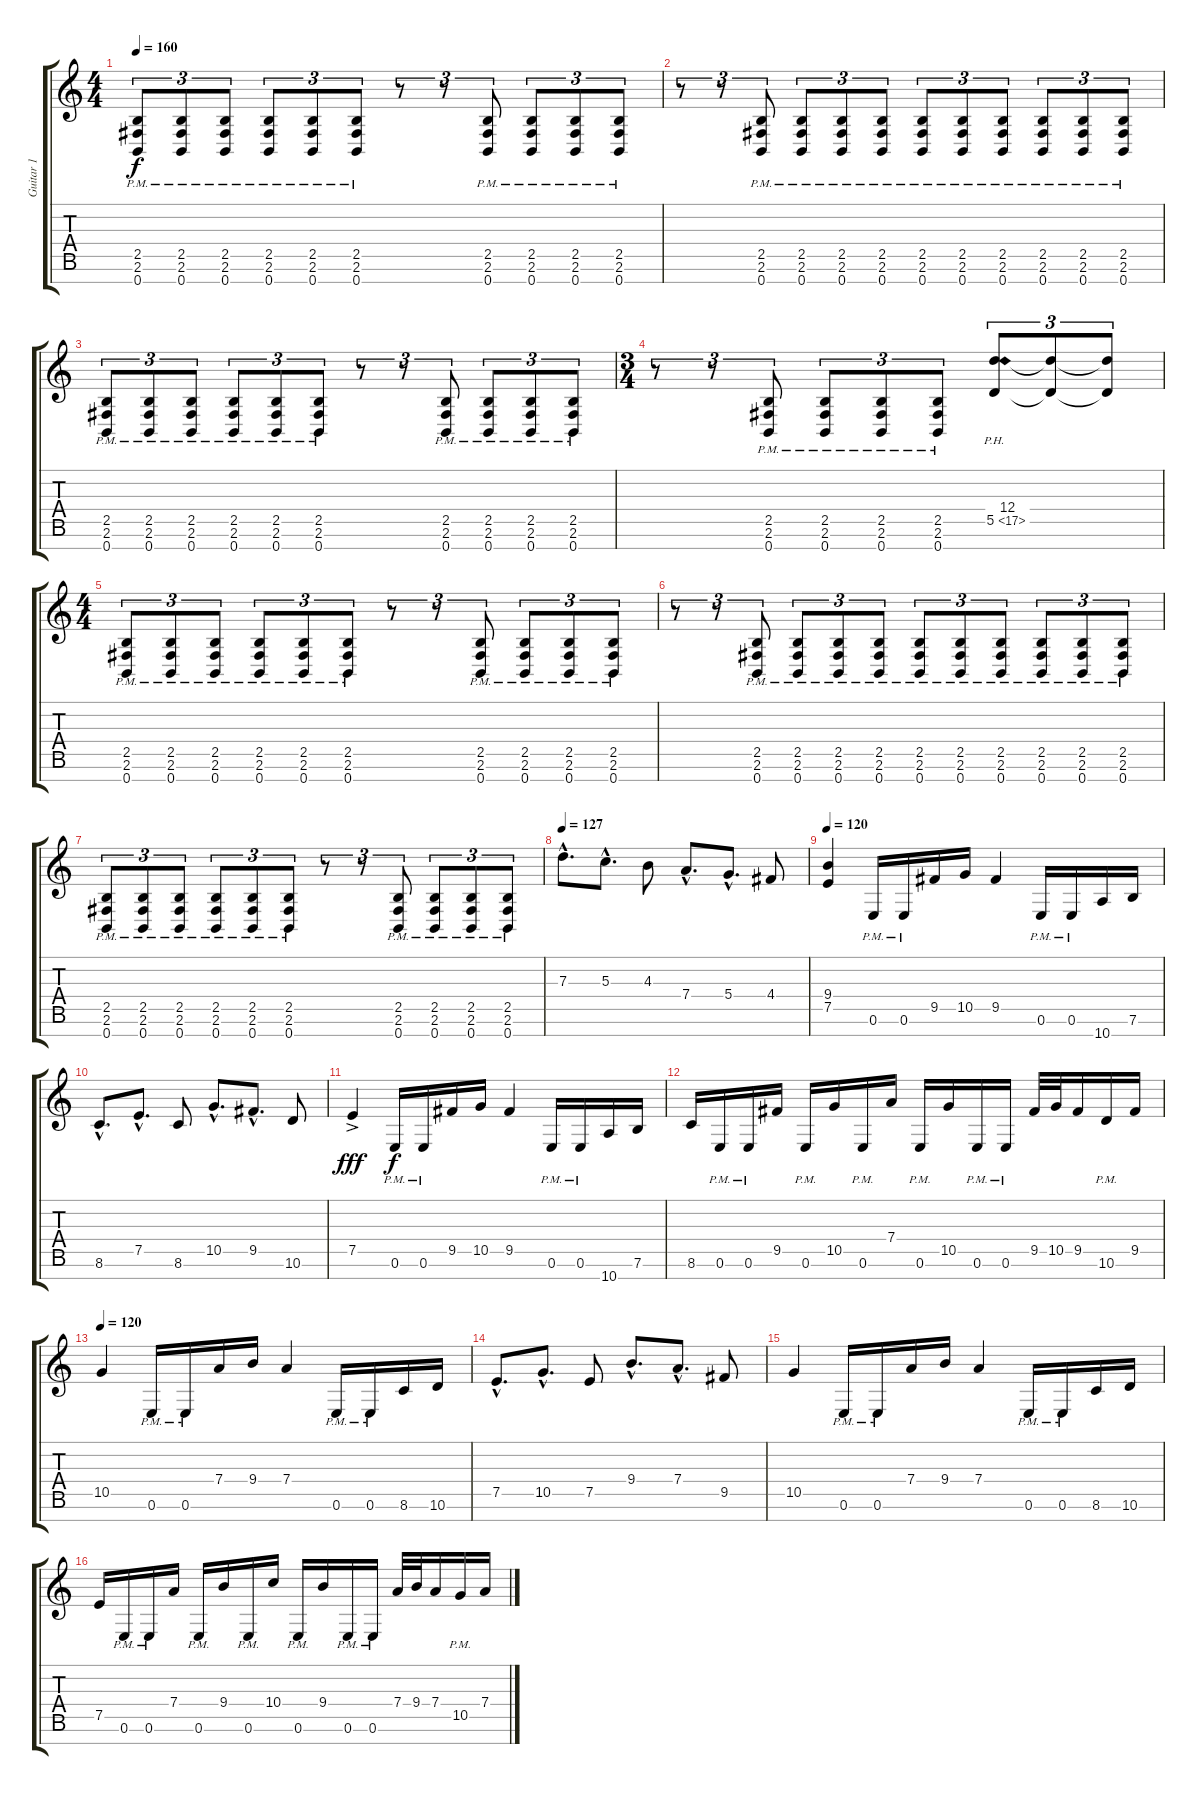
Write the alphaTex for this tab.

\track ("Guitar 1" "Guitar 1") {instrument overdrivenguitar}
\staff {score tabs}
\tuning (E4 B3 G3 D3 A2 E2 B1) {hide}
\ts (4 4)
\tempo 160
\clef g2
\ks c
(2.5{pm} 2.6{pm} 0.7{pm}).8{tu (3 2) dy f} (2.5{pm} 2.6{pm} 0.7{pm}).8{tu (3 2)} (2.5{pm} 2.6{pm} 0.7{pm}).8{tu (3 2)} (2.5{pm} 2.6{pm} 0.7{pm}).8{tu (3 2)} (2.5{pm} 2.6{pm} 0.7{pm}).8{tu (3 2)} (2.5{pm} 2.6{pm} 0.7{pm}).8{tu (3 2)} r.8{tu (3 2)} r.8{tu (3 2)} (2.5{pm} 2.6{pm} 0.7{pm}).8{tu (3 2)} (2.5{pm} 2.6{pm} 0.7{pm}).8{tu (3 2)} (2.5{pm} 2.6{pm} 0.7{pm}).8{tu (3 2)} (2.5{pm} 2.6{pm} 0.7{pm}).8{tu (3 2)} |
r.8{tu (3 2)} r.8{tu (3 2)} (2.5{pm} 2.6{pm} 0.7{pm}).8{tu (3 2)} (2.5{pm} 2.6{pm} 0.7{pm}).8{tu (3 2)} (2.5{pm} 2.6{pm} 0.7{pm}).8{tu (3 2)} (2.5{pm} 2.6{pm} 0.7{pm}).8{tu (3 2)} (2.5{pm} 2.6{pm} 0.7{pm}).8{tu (3 2)} (2.5{pm} 2.6{pm} 0.7{pm}).8{tu (3 2)} (2.5{pm} 2.6{pm} 0.7{pm}).8{tu (3 2)} (2.5{pm} 2.6{pm} 0.7{pm}).8{tu (3 2)} (2.5{pm} 2.6{pm} 0.7{pm}).8{tu (3 2)} (2.5{pm} 2.6{pm} 0.7{pm}).8{tu (3 2)} |
(2.5{pm} 2.6{pm} 0.7{pm}).8{tu (3 2)} (2.5{pm} 2.6{pm} 0.7{pm}).8{tu (3 2)} (2.5{pm} 2.6{pm} 0.7{pm}).8{tu (3 2)} (2.5{pm} 2.6{pm} 0.7{pm}).8{tu (3 2)} (2.5{pm} 2.6{pm} 0.7{pm}).8{tu (3 2)} (2.5{pm} 2.6{pm} 0.7{pm}).8{tu (3 2)} r.8{tu (3 2)} r.8{tu (3 2)} (2.5{pm} 2.6{pm} 0.7{pm}).8{tu (3 2)} (2.5{pm} 2.6{pm} 0.7{pm}).8{tu (3 2)} (2.5{pm} 2.6{pm} 0.7{pm}).8{tu (3 2)} (2.5{pm} 2.6{pm} 0.7{pm}).8{tu (3 2)} |
\ts (3 4)
r.8{tu (3 2)} r.8{tu (3 2)} (2.5{pm} 2.6{pm} 0.7{pm}).8{tu (3 2)} (2.5{pm} 2.6{pm} 0.7{pm}).8{tu (3 2)} (2.5{pm} 2.6{pm} 0.7{pm}).8{tu (3 2)} (2.5{pm} 2.6{pm} 0.7{pm}).8{tu (3 2)} (12.4 5.5{ph 12}).8{tu (3 2)} (12.4{t} 5.5{t}).8{tu (3 2)} (12.4{t} 5.5{t}).8{tu (3 2)} |
\ts (4 4)
(2.5{pm} 2.6{pm} 0.7{pm}).8{tu (3 2)} (2.5{pm} 2.6{pm} 0.7{pm}).8{tu (3 2)} (2.5{pm} 2.6{pm} 0.7{pm}).8{tu (3 2)} (2.5{pm} 2.6{pm} 0.7{pm}).8{tu (3 2)} (2.5{pm} 2.6{pm} 0.7{pm}).8{tu (3 2)} (2.5{pm} 2.6{pm} 0.7{pm}).8{tu (3 2)} r.8{tu (3 2)} r.8{tu (3 2)} (2.5{pm} 2.6{pm} 0.7{pm}).8{tu (3 2)} (2.5{pm} 2.6{pm} 0.7{pm}).8{tu (3 2)} (2.5{pm} 2.6{pm} 0.7{pm}).8{tu (3 2)} (2.5{pm} 2.6{pm} 0.7{pm}).8{tu (3 2)} |
r.8{tu (3 2)} r.8{tu (3 2)} (2.5{pm} 2.6{pm} 0.7{pm}).8{tu (3 2)} (2.5{pm} 2.6{pm} 0.7{pm}).8{tu (3 2)} (2.5{pm} 2.6{pm} 0.7{pm}).8{tu (3 2)} (2.5{pm} 2.6{pm} 0.7{pm}).8{tu (3 2)} (2.5{pm} 2.6{pm} 0.7{pm}).8{tu (3 2)} (2.5{pm} 2.6{pm} 0.7{pm}).8{tu (3 2)} (2.5{pm} 2.6{pm} 0.7{pm}).8{tu (3 2)} (2.5{pm} 2.6{pm} 0.7{pm}).8{tu (3 2)} (2.5{pm} 2.6{pm} 0.7{pm}).8{tu (3 2)} (2.5{pm} 2.6{pm} 0.7{pm}).8{tu (3 2)} |
(2.5{pm} 2.6{pm} 0.7{pm}).8{tu (3 2)} (2.5{pm} 2.6{pm} 0.7{pm}).8{tu (3 2)} (2.5{pm} 2.6{pm} 0.7{pm}).8{tu (3 2)} (2.5{pm} 2.6{pm} 0.7{pm}).8{tu (3 2)} (2.5{pm} 2.6{pm} 0.7{pm}).8{tu (3 2)} (2.5{pm} 2.6{pm} 0.7{pm}).8{tu (3 2)} r.8{tu (3 2)} r.8{tu (3 2)} (2.5{pm} 2.6{pm} 0.7{pm}).8{tu (3 2)} (2.5{pm} 2.6{pm} 0.7{pm}).8{tu (3 2)} (2.5{pm} 2.6{pm} 0.7{pm}).8{tu (3 2)} (2.5{pm} 2.6{pm} 0.7{pm}).8{tu (3 2)} |
\tempo 127
7.3{hac}.8{d} 5.3{hac}.8{d} 4.3.8 7.4{hac}.8{d} 5.4{hac}.8{d} 4.4.8 |
\tempo 120
(9.4 7.5).4 0.6{pm}.16 0.6{pm}.16 9.5.16 10.5.16 9.5.4 0.6{pm}.16 0.6{pm}.16 10.7.16 7.6.16 |
8.6{hac}.8{d} 7.5{hac}.8{d} 8.6.8 10.5{hac}.8{d} 9.5{hac}.8{d} 10.6.8 |
7.5{ac}.4{dy fff} 0.6{pm}.16{dy f} 0.6{pm}.16 9.5.16 10.5.16 9.5.4 0.6{pm}.16 0.6{pm}.16 10.7.16 7.6.16 |
8.6.16 0.6{pm}.16 0.6{pm}.16 9.5.16 0.6{pm}.16 10.5.16 0.6{pm}.16 7.4.16 0.6{pm}.16 10.5.16 0.6{pm}.16 0.6{pm}.16 9.5.32 10.5.32 9.5.16 10.6{pm}.16 9.5.16 |
\tempo 120
10.5.4 0.6{pm}.16 0.6{pm}.16 7.4.16 9.4.16 7.4.4 0.6{pm}.16 0.6{pm}.16 8.6.16 10.6.16 |
7.5{hac}.8{d} 10.5{hac}.8{d} 7.5.8 9.4{hac}.8{d} 7.4{hac}.8{d} 9.5.8 |
10.5.4 0.6{pm}.16 0.6{pm}.16 7.4.16 9.4.16 7.4.4 0.6{pm}.16 0.6{pm}.16 8.6.16 10.6.16 |
7.5.16 0.6{pm}.16 0.6{pm}.16 7.4.16 0.6{pm}.16 9.4.16 0.6{pm}.16 10.4.16 0.6{pm}.16 9.4.16 0.6{pm}.16 0.6{pm}.16 7.4.32 9.4.32 7.4.16 10.5{pm}.16 7.4.16
